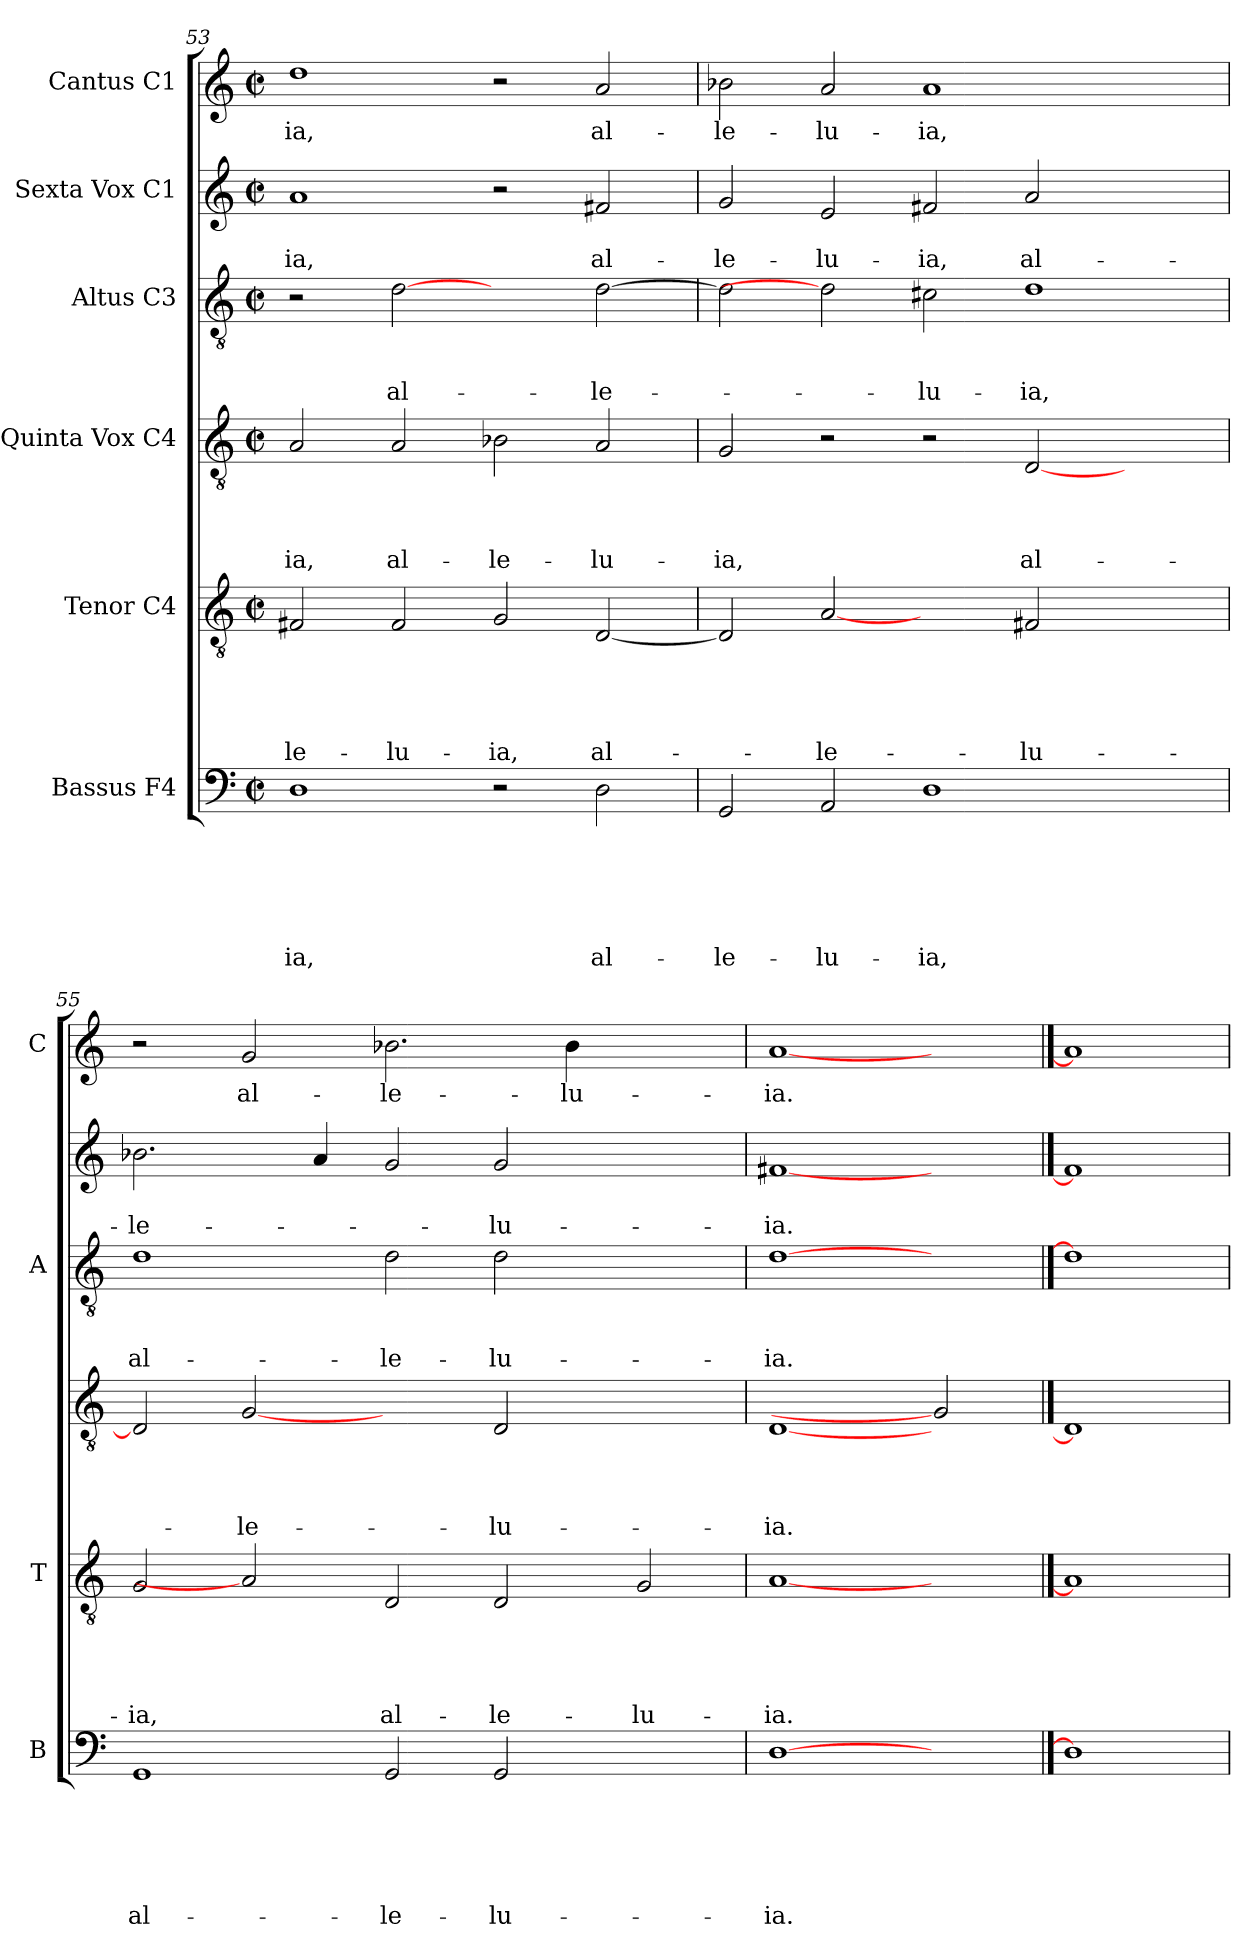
**kern	**text	**text	**text	**text	**text	**text	**kern	**text	**text	**text	**text	**text	**kern	**text	**text	**text	**text	**kern	**text	**text	**text	**kern	**text	**text	**kern	**text
*part6	*part6	*part6	*part6	*part6	*part6	*part6	*part5	*part5	*part5	*part5	*part5	*part5	*part4	*part4	*part4	*part4	*part4	*part3	*part3	*part3	*part3	*part2	*part2	*part2	*part1	*part1
*staff6	*staff6	*staff6	*staff6	*staff6	*staff6	*staff6	*staff5	*staff5	*staff5	*staff5	*staff5	*staff5	*staff4	*staff4	*staff4	*staff4	*staff4	*staff3	*staff3	*staff3	*staff3	*staff2	*staff2	*staff2	*staff1	*staff1
*I"Bassus F4	*	*	*	*	*	*	*I"Tenor C4	*	*	*	*	*	*I"Quinta Vox C4	*	*	*	*	*I"Altus C3	*	*	*	*I"Sexta Vox C1	*	*	*I"Cantus C1	*
*I'B	*	*	*	*	*	*	*I'T	*	*	*	*	*	*	*	*	*	*	*I'A	*	*	*	*	*	*	*I'C	*
!!LO:LB:g=z
*clefF4	*	*	*	*	*	*	*clefGv2	*	*	*	*	*	*clefGv2	*	*	*	*	*clefGv2	*	*	*	*clefG2	*	*	*clefG2	*
*k[]	*	*	*	*	*	*	*k[]	*	*	*	*	*	*k[]	*	*	*	*	*k[]	*	*	*	*k[]	*	*	*k[]	*
*C:	*	*	*	*	*	*	*C:	*	*	*	*	*	*C:	*	*	*	*	*C:	*	*	*	*C:	*	*	*C:	*
*M2/2	*	*	*	*	*	*	*M2/2	*	*	*	*	*	*M2/2	*	*	*	*	*M2/2	*	*	*	*M2/2	*	*	*M2/2	*
*met(c|)	*	*	*	*	*	*	*met(c|)	*	*	*	*	*	*met(c|)	*	*	*	*	*met(c|)	*	*	*	*met(c|)	*	*	*met(c|)	*
=53	=53	=53	=53	=53	=53	=53	=53	=53	=53	=53	=53	=53	=53	=53	=53	=53	=53	=53	=53	=53	=53	=53	=53	=53	=53	=53
!	!	!	!	!	!	!LO:LY:b	!	!	!	!	!	!LO:LY:b	!	!	!	!	!LO:LY:b	!	!	!	!	!	!	!LO:LY:b	!	!LO:LY:b
1D	.	.	.	.	.	-ia,	2F#X/	.	.	.	.	-le-	2A/	.	.	.	-ia,	2r	.	.	.	1a	.	-ia,	1dd	-ia,
!	!	!	!	!	!	!	!	!	!	!	!	!LO:LY:b	!	!	!	!	!LO:LY:b	!	!	!	!LO:LY:b	!	!	!	!	!
.	.	.	.	.	.	.	2F#/	.	.	.	.	-lu-	2A/	.	.	.	al-	[2d	.	.	al-	.	.	.	.	.
!	!	!	!	!	!	!	!	!	!	!	!	!LO:LY:b	!	!	!	!	!LO:LY:b	!	!	!	!	!	!	!	!	!
2r	.	.	.	.	.	.	2G/	.	.	.	.	-ia,	2B-X\	.	.	.	-le-	2ryy	.	.	.	2r	.	.	2r	.
!	!	!	!	!	!	!LO:LY:b	!	!	!	!	!	!LO:LY:b	!	!	!	!	!LO:LY:b	!	!	!	!LO:LY:b	!	!	!LO:LY:b	!	!LO:LY:b
2D\	.	.	.	.	.	al-	[2D/	.	.	.	.	al-	2A/	.	.	.	-lu-	[2d\	.	.	-le-	2f#X/	.	al-	2a/	al-
=54	=54	=54	=54	=54	=54	=54	=54	=54	=54	=54	=54	=54	=54	=54	=54	=54	=54	=54	=54	=54	=54	=54	=54	=54	=54	=54
!	!	!	!	!	!	!LO:LY:b	!	!	!	!	!	!	!	!	!	!	!LO:LY:b	!	!	!	!	!	!	!LO:LY:b	!	!LO:LY:b
2GG/	.	.	.	.	.	-le-	2D/]	.	.	.	.	.	2G/	.	.	.	-ia,	2d\]	.	.	.	2g/	.	-le-	2b-X\	-le-
!	!	!	!	!	!	!LO:LY:b	!	!	!	!	!	!LO:LY:b	!	!	!	!	!	!	!	!	!	!	!	!LO:LY:b	!	!LO:LY:b
2AA/	.	.	.	.	.	-lu-	[2A	.	.	.	.	-le-	2r	.	.	.	.	2d]	.	.	.	2e/	.	-lu-	2a/	-lu-
!	!	!	!	!	!	!LO:LY:b	!	!	!	!	!	!	!	!	!	!	!	!	!	!	!LO:LY:b	!	!	!LO:LY:b	!	!LO:LY:b
1D	.	.	.	.	.	-ia,	2ryy	.	.	.	.	.	2r	.	.	.	.	2c#X\	.	.	-lu-	2f#X/	.	-ia,	1a	-ia,
!	!	!	!	!	!	!	!	!	!	!	!	!LO:LY:b	!	!	!	!	!LO:LY:b	!	!	!	!LO:LY:b	!	!	!LO:LY:b	!	!
.	.	.	.	.	.	.	2F#X/	.	.	.	.	-lu-	[2D/	.	.	.	al-	1d	.	.	-ia,	2a/	.	al-	.	.
2ryy	.	.	.	.	.	.	2ryy	.	.	.	.	.	2ryy	.	.	.	.	.	.	.	.	2ryy	.	.	2ryy	.
=55	=55	=55	=55	=55	=55	=55	=55	=55	=55	=55	=55	=55	=55	=55	=55	=55	=55	=55	=55	=55	=55	=55	=55	=55	=55	=55
!	!	!	!	!	!	!LO:LY:b	!	!	!	!	!	!LO:LY:b	!	!	!	!	!	!	!	!	!LO:LY:b	!	!	!LO:LY:b	!	!
1GG	.	.	.	.	.	al-	2G/	.	.	.	.	-ia,	2D/]	.	.	.	.	1d	.	.	al-	2.b-X\	.	-le-	2r	.
!	!	!	!	!	!	!	!	!	!	!	!	!	!	!	!	!	!LO:LY:b	!	!	!	!	!	!	!	!	!LO:LY:b
.	.	.	.	.	.	.	2A]	.	.	.	.	.	[2G	.	.	.	-le-	.	.	.	.	.	.	.	2g/	al-
.	.	.	.	.	.	.	.	.	.	.	.	.	.	.	.	.	.	.	.	.	.	4a/	.	.	.	.
!	!	!	!	!	!	!LO:LY:b	!	!	!	!	!	!LO:LY:b	!	!	!	!	!	!	!	!	!LO:LY:b	!	!	!	!	!LO:LY:b
2GG/	.	.	.	.	.	-le-	2D/	.	.	.	.	al-	2ryy	.	.	.	.	2d\	.	.	-le-	2g/	.	.	2.b-X\	-le-
!	!	!	!	!	!	!LO:LY:b	!	!	!	!	!	!LO:LY:b	!	!	!	!	!LO:LY:b	!	!	!	!LO:LY:b	!	!	!LO:LY:b	!	!
2GG/	.	.	.	.	.	-lu-	2D/	.	.	.	.	-le-	2D/	.	.	.	-lu-	2d\	.	.	-lu-	2g/	.	-lu-	.	.
!	!	!	!	!	!	!	!	!	!	!	!	!	!	!	!	!	!	!	!	!	!	!	!	!	!	!LO:LY:b
.	.	.	.	.	.	.	.	.	.	.	.	.	.	.	.	.	.	.	.	.	.	.	.	.	4b-\	-lu-
!	!	!	!	!	!	!	!	!	!	!	!	!LO:LY:b	!	!	!	!	!	!	!	!	!	!	!	!	!	!
2ryy	.	.	.	.	.	.	2G/	.	.	.	.	-lu-	2ryy	.	.	.	.	2ryy	.	.	.	2ryy	.	.	2ryy	.
=56	=56	=56	=56	=56	=56	=56	=56	=56	=56	=56	=56	=56	=56	=56	=56	=56	=56	=56	=56	=56	=56	=56	=56	=56	=56	=56
!	!	!	!	!	!	!LO:LY:b	!	!	!	!	!	!LO:LY:b	!	!	!	!	!LO:LY:b	!	!	!	!LO:LY:b	!	!	!LO:LY:b	!	!LO:LY:b
[1D	.	.	.	.	.	-ia.	[1A	.	.	.	.	-ia.	[1D	.	.	.	-ia.	[1d	.	.	-ia.	[1f#X	.	-ia.	[1a	-ia.
2ryy	.	.	.	.	.	.	2ryy	.	.	.	.	.	2G]	.	.	.	.	2ryy	.	.	.	2ryy	.	.	2ryy	.
==57	==57	==57	==57	==57	==57	==57	==57	==57	==57	==57	==57	==57	==57	==57	==57	==57	==57	==57	==57	==57	==57	==57	==57	==57	==57	==57
1D]	.	.	.	.	.	.	1A]	.	.	.	.	.	1D]	.	.	.	.	1d]	.	.	.	1f#]	.	.	1a]	.
=	=	=	=	=	=	=	=	=	=	=	=	=	=	=	=	=	=	=	=	=	=	=	=	=	=	=
*-	*-	*-	*-	*-	*-	*-	*-	*-	*-	*-	*-	*-	*-	*-	*-	*-	*-	*-	*-	*-	*-	*-	*-	*-	*-	*-
